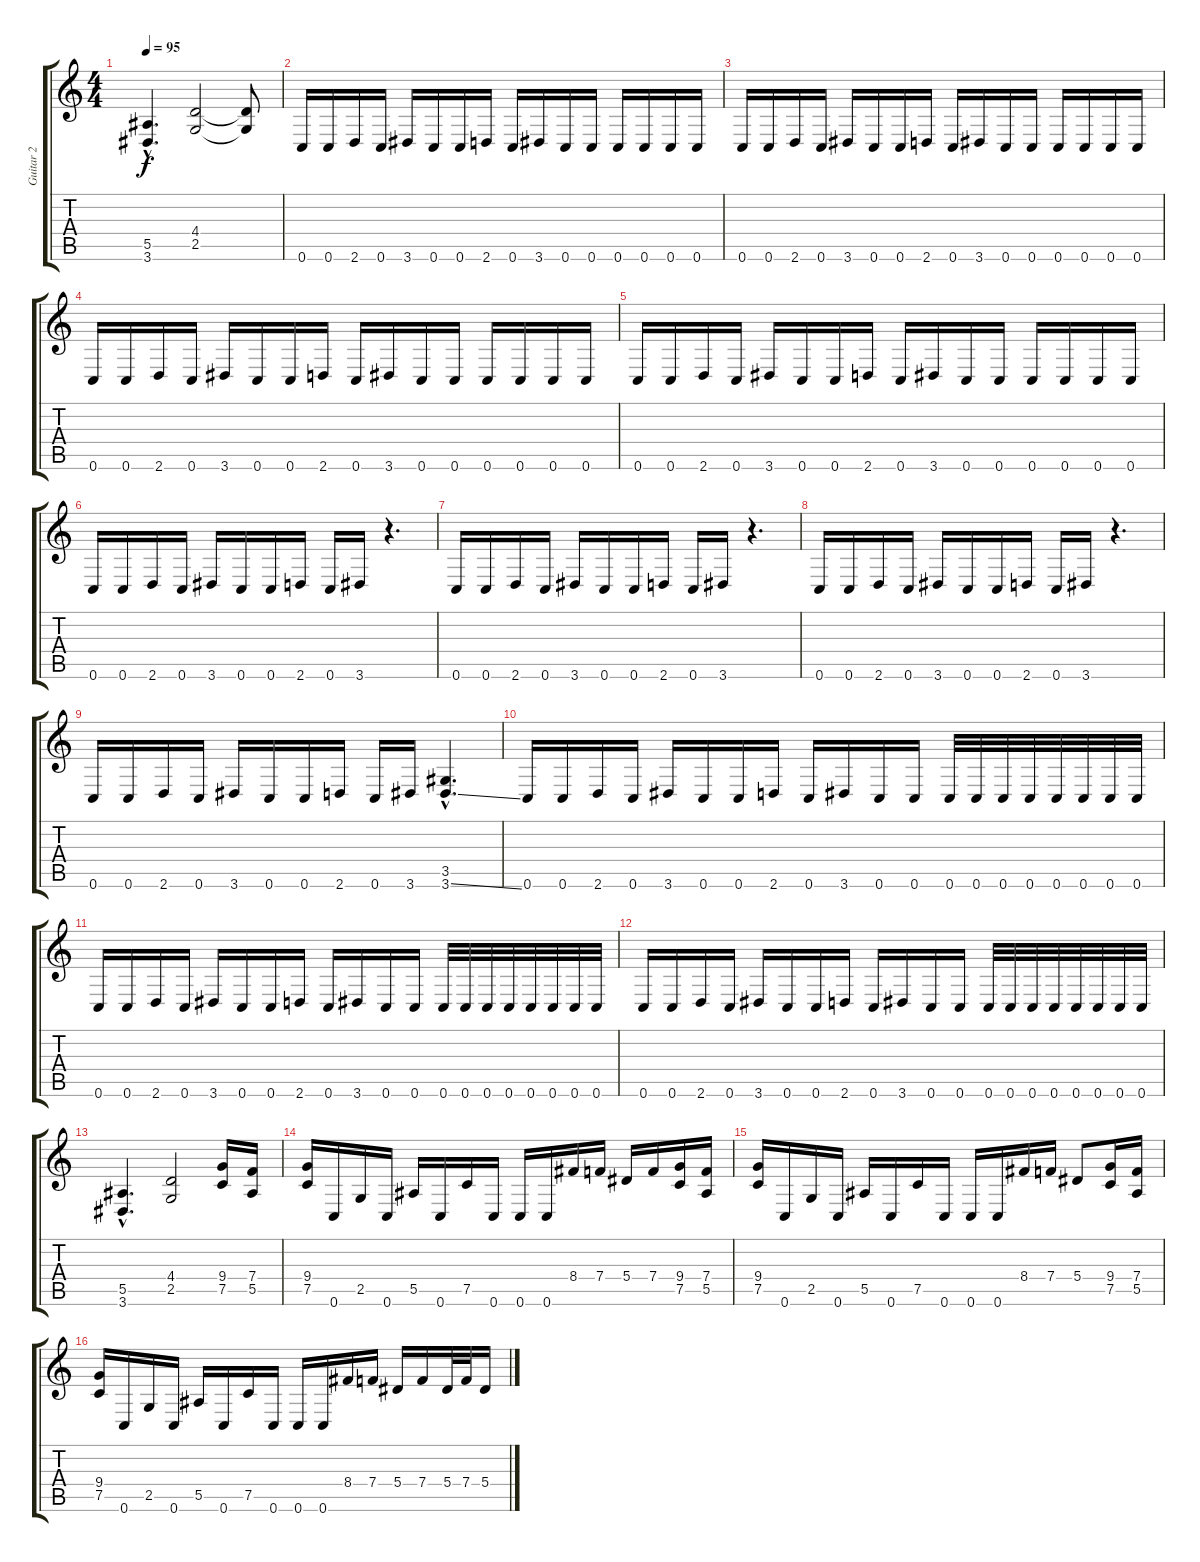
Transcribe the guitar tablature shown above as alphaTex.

\track ("Guitar 2" "Guitar 2") {instrument distortionguitar}
\staff {score tabs}
\tuning (C4 G3 Eb3 Bb2 F2 C2) {hide}
\ts (4 4)
\tempo 95
\clef g2
\ks c
(5.5{hac} 3.6{hac}).4{d dy f} (4.4 2.5).2 (4.4{t} 2.5{t}).8 |
0.6.16 0.6.16 2.6.16 0.6.16 3.6.16 0.6.16 0.6.16 2.6.16 0.6.16 3.6.16 0.6.16 0.6.16 0.6.16 0.6.16 0.6.16 0.6.16 |
0.6.16 0.6.16 2.6.16 0.6.16 3.6.16 0.6.16 0.6.16 2.6.16 0.6.16 3.6.16 0.6.16 0.6.16 0.6.16 0.6.16 0.6.16 0.6.16 |
0.6.16 0.6.16 2.6.16 0.6.16 3.6.16 0.6.16 0.6.16 2.6.16 0.6.16 3.6.16 0.6.16 0.6.16 0.6.16 0.6.16 0.6.16 0.6.16 |
0.6.16 0.6.16 2.6.16 0.6.16 3.6.16 0.6.16 0.6.16 2.6.16 0.6.16 3.6.16 0.6.16 0.6.16 0.6.16 0.6.16 0.6.16 0.6.16 |
0.6.16 0.6.16 2.6.16 0.6.16 3.6.16 0.6.16 0.6.16 2.6.16 0.6.16 3.6.16 r.4{d} |
0.6.16 0.6.16 2.6.16 0.6.16 3.6.16 0.6.16 0.6.16 2.6.16 0.6.16 3.6.16 r.4{d} |
0.6.16 0.6.16 2.6.16 0.6.16 3.6.16 0.6.16 0.6.16 2.6.16 0.6.16 3.6.16 r.4{d} |
0.6.16 0.6.16 2.6.16 0.6.16 3.6.16 0.6.16 0.6.16 2.6.16 0.6.16 3.6.16 (3.5{hac} 3.6{ss hac}).4{d} |
0.6.16 0.6.16 2.6.16 0.6.16 3.6.16 0.6.16 0.6.16 2.6.16 0.6.16 3.6.16 0.6.16 0.6.16 0.6.32 0.6.32 0.6.32 0.6.32 0.6.32 0.6.32 0.6.32 0.6.32 |
0.6.16 0.6.16 2.6.16 0.6.16 3.6.16 0.6.16 0.6.16 2.6.16 0.6.16 3.6.16 0.6.16 0.6.16 0.6.32 0.6.32 0.6.32 0.6.32 0.6.32 0.6.32 0.6.32 0.6.32 |
0.6.16 0.6.16 2.6.16 0.6.16 3.6.16 0.6.16 0.6.16 2.6.16 0.6.16 3.6.16 0.6.16 0.6.16 0.6.32 0.6.32 0.6.32 0.6.32 0.6.32 0.6.32 0.6.32 0.6.32 |
(5.5{hac} 3.6{hac}).4{d} (4.4 2.5).2 (9.4 7.5).16 (7.4 5.5).16 |
(9.4 7.5).16 0.6.16 2.5.16 0.6.16 5.5.16 0.6.16 7.5.16 0.6.16 0.6.16 0.6.16 8.4.16 7.4.16 5.4.16 7.4.16 (9.4 7.5).16 (7.4 5.5).16 |
(9.4 7.5).16 0.6.16 2.5.16 0.6.16 5.5.16 0.6.16 7.5.16 0.6.16 0.6.16 0.6.16 8.4.16 7.4.16 5.4.8 (9.4 7.5).16 (7.4 5.5).16 |
(9.4 7.5).16 0.6.16 2.5.16 0.6.16 5.5.16 0.6.16 7.5.16 0.6.16 0.6.16 0.6.16 8.4.16 7.4.16 5.4.16 7.4.16 5.4.32 7.4.32 5.4.16
